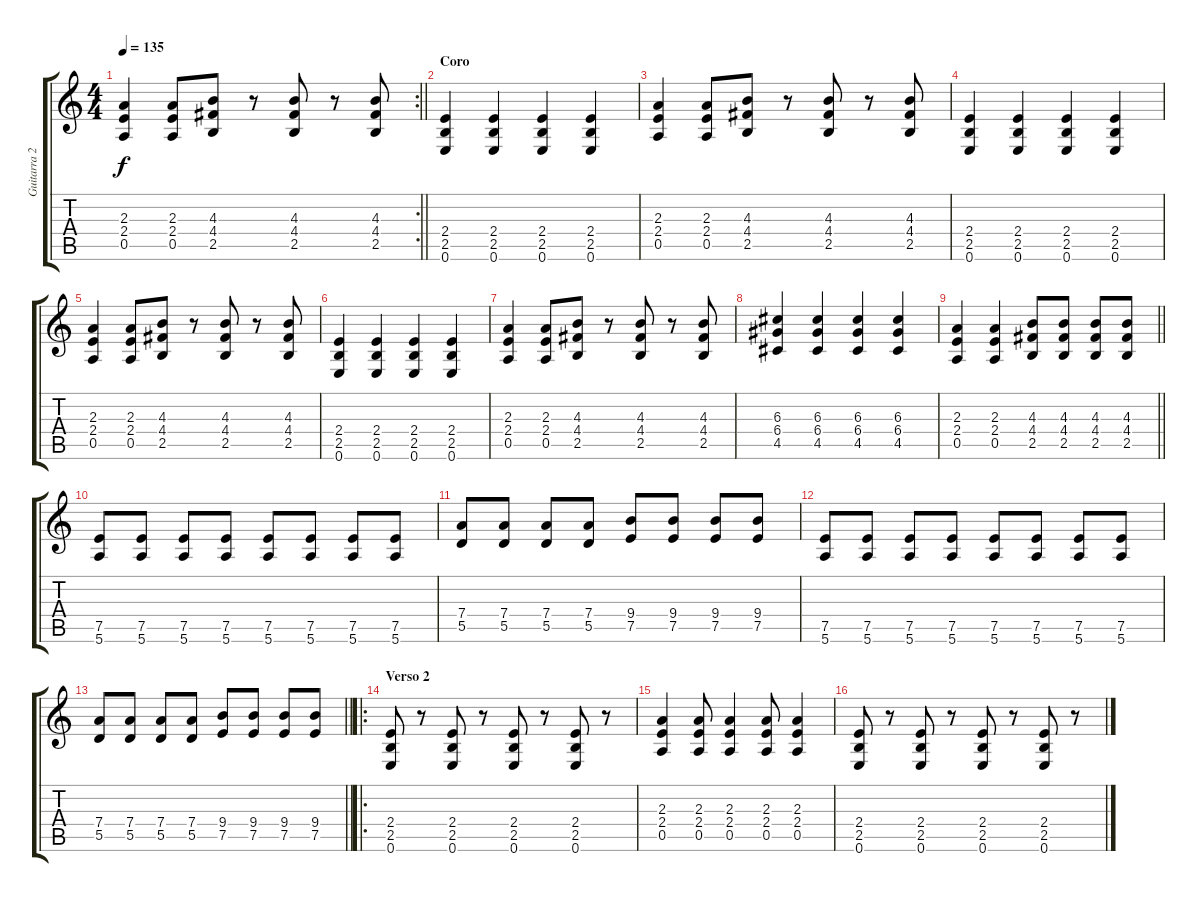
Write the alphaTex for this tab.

\track ("Guitarra 2" "Guitarra 2") {instrument electricguitarclean}
\staff {score tabs}
\tuning (E4 B3 G3 D3 A2 E2) {hide}
\rc 2
\ts (4 4)
\tempo 135
\clef g2
\barLineRight lightlight
\ks c
(2.3 2.4 0.5).4{dy f} (2.3 2.4 0.5).8 (4.3 4.4 2.5).8 r.8 (4.3 4.4 2.5).8 r.8 (4.3 4.4 2.5).8 |
\section ("" "Coro")
(2.4 2.5 0.6).4 (2.4 2.5 0.6).4 (2.4 2.5 0.6).4 (2.4 2.5 0.6).4 |
(2.3 2.4 0.5).4 (2.3 2.4 0.5).8 (4.3 4.4 2.5).8 r.8 (4.3 4.4 2.5).8 r.8 (4.3 4.4 2.5).8 |
(2.4 2.5 0.6).4 (2.4 2.5 0.6).4 (2.4 2.5 0.6).4 (2.4 2.5 0.6).4 |
(2.3 2.4 0.5).4 (2.3 2.4 0.5).8 (4.3 4.4 2.5).8 r.8 (4.3 4.4 2.5).8 r.8 (4.3 4.4 2.5).8 |
(2.4 2.5 0.6).4 (2.4 2.5 0.6).4 (2.4 2.5 0.6).4 (2.4 2.5 0.6).4 |
(2.3 2.4 0.5).4 (2.3 2.4 0.5).8 (4.3 4.4 2.5).8 r.8 (4.3 4.4 2.5).8 r.8 (4.3 4.4 2.5).8 |
(6.3 6.4 4.5).4 (6.3 6.4 4.5).4 (6.3 6.4 4.5).4 (6.3 6.4 4.5).4 |
\barLineRight lightlight
(2.3 2.4 0.5).4 (2.3 2.4 0.5).4 (4.3 4.4 2.5).8 (4.3 4.4 2.5).8 (4.3 4.4 2.5).8 (4.3 4.4 2.5).8 |
(7.5 5.6).8 (7.5 5.6).8 (7.5 5.6).8 (7.5 5.6).8 (7.5 5.6).8 (7.5 5.6).8 (7.5 5.6).8 (7.5 5.6).8 |
(7.4 5.5).8 (7.4 5.5).8 (7.4 5.5).8 (7.4 5.5).8 (9.4 7.5).8 (9.4 7.5).8 (9.4 7.5).8 (9.4 7.5).8 |
(7.5 5.6).8 (7.5 5.6).8 (7.5 5.6).8 (7.5 5.6).8 (7.5 5.6).8 (7.5 5.6).8 (7.5 5.6).8 (7.5 5.6).8 |
\barLineRight lightlight
(7.4 5.5).8 (7.4 5.5).8 (7.4 5.5).8 (7.4 5.5).8 (9.4 7.5).8 (9.4 7.5).8 (9.4 7.5).8 (9.4 7.5).8 |
\ro
\section ("" "Verso 2")
(2.4 2.5 0.6).8 r.8 (2.4 2.5 0.6).8 r.8 (2.4 2.5 0.6).8 r.8 (2.4 2.5 0.6).8 r.8 |
(2.3 2.4 0.5).4 (2.3 2.4 0.5).8 (2.3 2.4 0.5).4 (2.3 2.4 0.5).8 (2.3 2.4 0.5).4 |
(2.4 2.5 0.6).8 r.8 (2.4 2.5 0.6).8 r.8 (2.4 2.5 0.6).8 r.8 (2.4 2.5 0.6).8 r.8
